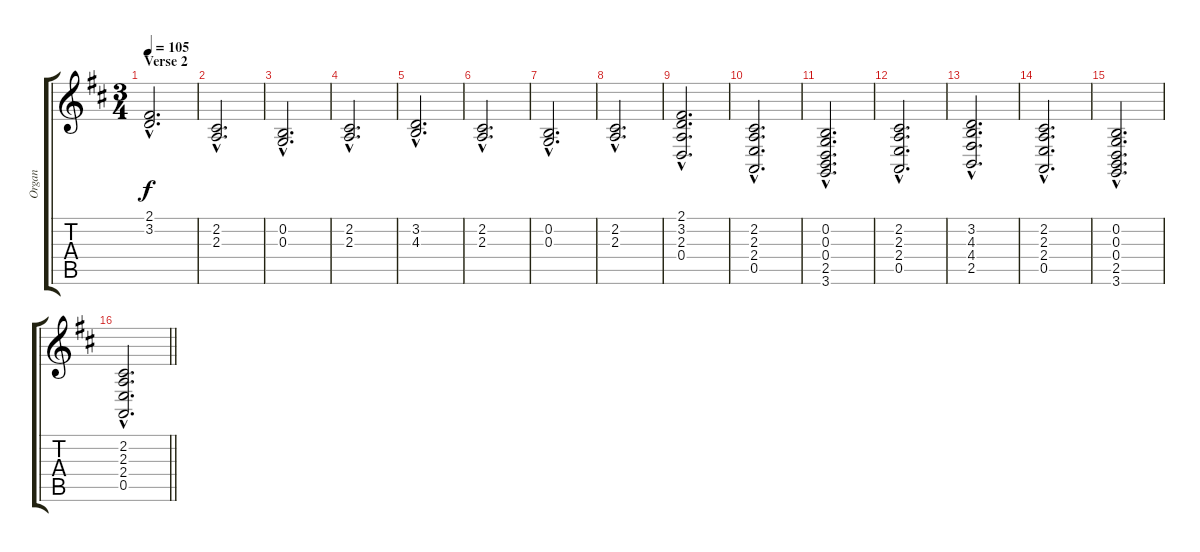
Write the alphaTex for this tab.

\track ("Organ" "Organ") {instrument drawbarorgan}
\staff {score tabs}
\tuning (E4 B3 G3 D3 A2 E2) {hide}
\ts (3 4)
\section ("" "Verse 2")
\tempo 105
\clef g2
\ks d
(2.1{hac} 3.2{hac}).2{d dy f} |
(2.2{hac} 2.3{hac}).2{d} |
(0.2{hac} 0.3{hac}).2{d} |
(2.2{hac} 2.3{hac}).2{d} |
(3.2{hac} 4.3{hac}).2{d} |
(2.2{hac} 2.3{hac}).2{d} |
(0.2{hac} 0.3{hac}).2{d} |
(2.2{hac} 2.3{hac}).2{d} |
(2.1{hac} 3.2{hac} 2.3{hac} 0.4{hac}).2{d} |
(2.2{hac} 2.3{hac} 2.4{hac} 0.5{hac}).2{d} |
(0.2{hac} 0.3{hac} 0.4{hac} 2.5{hac} 3.6{hac}).2{d} |
(2.2{hac} 2.3{hac} 2.4{hac} 0.5{hac}).2{d} |
(3.2{hac} 4.3{hac} 4.4{hac} 2.5{hac}).2{d} |
(2.2{hac} 2.3{hac} 2.4{hac} 0.5{hac}).2{d} |
(0.2{hac} 0.3{hac} 0.4{hac} 2.5{hac} 3.6{hac}).2{d} |
\barLineRight lightlight
(2.2{hac} 2.3{hac} 2.4{hac} 0.5{hac}).2{d}
